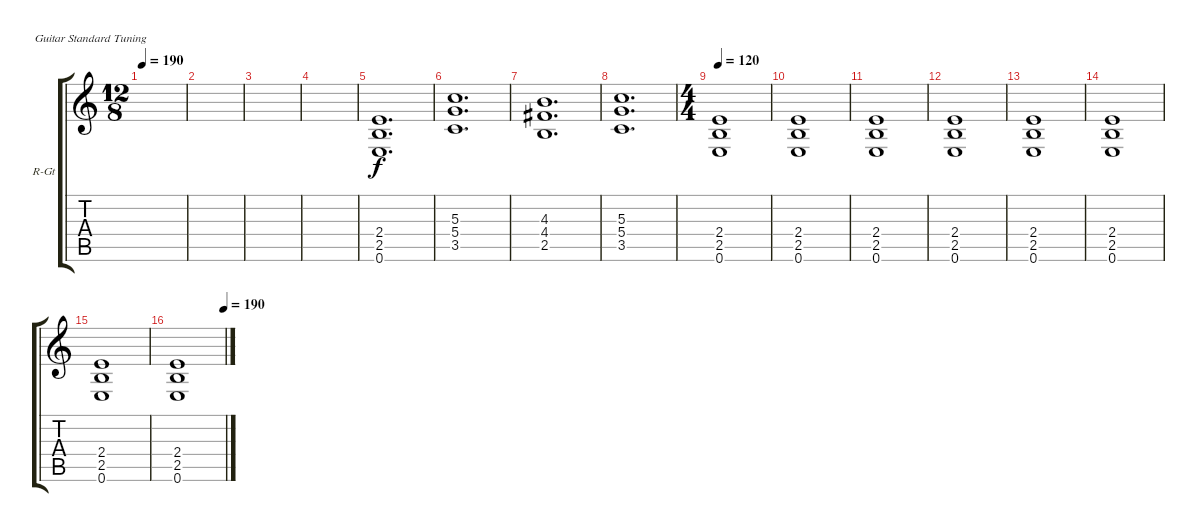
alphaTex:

\defaultSystemsLayout 4
\bracketExtendMode groupsimilarinstruments
\firstSystemTrackNameOrientation horizontal
\otherSystemsTrackNameOrientation horizontal
\track ("Rhythm Guitar" "R-Gt") {instrument acousticguitarsteel}
\staff {score tabs}
\tuning (E4 B3 G3 D3 A2 E2)
\ts (12 8)
\tempo 190
\clef g2
\ks c
|
|
|
|
(0.6 2.5 2.4).1{d} |
(3.5 5.4 5.3).1{d} |
(2.5 4.4 4.3).1{d} |
(3.5 5.4 5.3).1{d} |
\ts (4 4)
\tempo 120
(0.6 2.5 2.4).1 |
(0.6 2.5 2.4).1 |
(0.6 2.5 2.4).1 |
(0.6 2.5 2.4).1 |
(0.6 2.5 2.4).1 |
(0.6 2.5 2.4).1 |
(0.6 2.5 2.4).1 |
\tempo (190 0.988764)
(0.6 2.5 2.4).1
